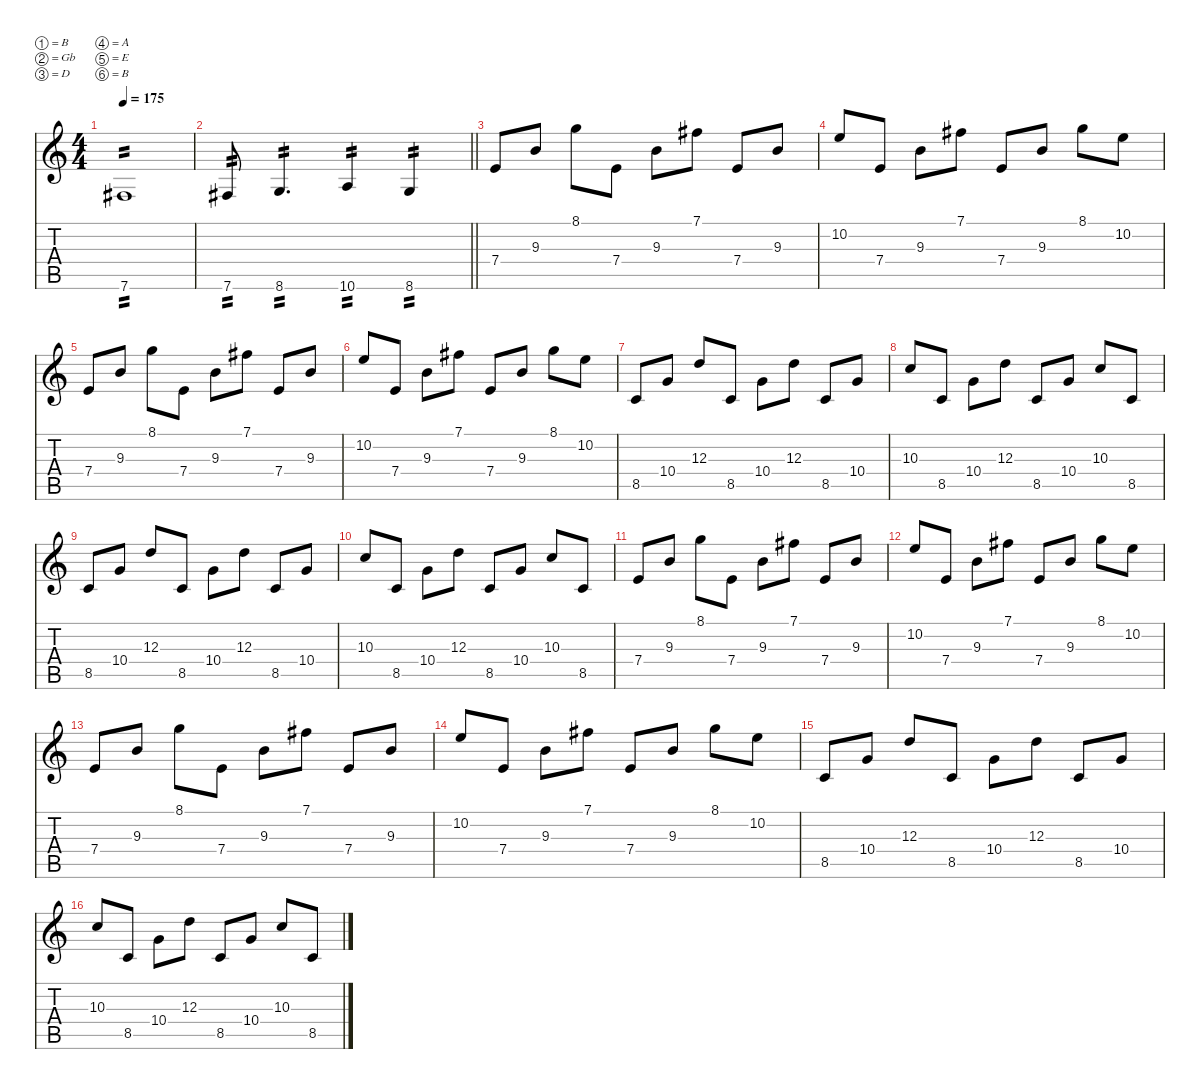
\defaultSystemsLayout 4
\hideDynamics
\bracketExtendMode nobrackets
\singleTrackTrackNamePolicy hidden
\multiTrackTrackNamePolicy hidden
\firstSystemTrackNameMode fullname
\firstSystemTrackNameOrientation horizontal
\otherSystemsTrackNameOrientation horizontal
\track ("Johan Söderberg" "dist.guit.") {defaultSystemsLayout 8 mute instrument distortionguitar}
\staff {score tabs}
\tuning (B3 Gb3 D3 A2 E2 B1)
\ts (4 4)
\tempo 175
\clef g2
\ks c
7.6{acc #}.1{tp 2 dy f beam Up} |
\barLineRight lightlight
7.6{acc #}.8{tp 2 beam Up} 8.6.4{d tp 2 beam Up} 10.6.4{tp 2 beam Up} 8.6.4{tp 2 beam Up} |
7.4.8{beam Up} 9.3.8{beam Up} 8.1.8{beam Down} 7.4.8{beam Down} 9.3.8{beam Down} 7.1{acc #}.8{beam Down} 7.4.8{beam Up} 9.3.8{beam Up} |
10.2.8{beam Up} 7.4.8{beam Up} 9.3.8{beam Down} 7.1{acc #}.8{beam Down} 7.4.8{beam Up} 9.3.8{beam Up} 8.1.8{beam Down} 10.2.8{beam Down} |
7.4.8{beam Up} 9.3.8{beam Up} 8.1.8{beam Down} 7.4.8{beam Down} 9.3.8{beam Down} 7.1{acc #}.8{beam Down} 7.4.8{beam Up} 9.3.8{beam Up} |
10.2.8{beam Up} 7.4.8{beam Up} 9.3.8{beam Down} 7.1{acc #}.8{beam Down} 7.4.8{beam Up} 9.3.8{beam Up} 8.1.8{beam Down} 10.2.8{beam Down} |
8.5.8{beam Up} 10.4.8{beam Up} 12.3.8{beam Up} 8.5.8{beam Up} 10.4.8{beam Down} 12.3.8{beam Down} 8.5.8{beam Up} 10.4.8{beam Up} |
10.3.8{beam Up} 8.5.8{beam Up} 10.4.8{beam Down} 12.3.8{beam Down} 8.5.8{beam Up} 10.4.8{beam Up} 10.3.8{beam Up} 8.5.8{beam Up} |
8.5.8{beam Up} 10.4.8{beam Up} 12.3.8{beam Up} 8.5.8{beam Up} 10.4.8{beam Down} 12.3.8{beam Down} 8.5.8{beam Up} 10.4.8{beam Up} |
10.3.8{beam Up} 8.5.8{beam Up} 10.4.8{beam Down} 12.3.8{beam Down} 8.5.8{beam Up} 10.4.8{beam Up} 10.3.8{beam Up} 8.5.8{beam Up} |
7.4.8{beam Up} 9.3.8{beam Up} 8.1.8{beam Down} 7.4.8{beam Down} 9.3.8{beam Down} 7.1{acc #}.8{beam Down} 7.4.8{beam Up} 9.3.8{beam Up} |
10.2.8{beam Up} 7.4.8{beam Up} 9.3.8{beam Down} 7.1{acc #}.8{beam Down} 7.4.8{beam Up} 9.3.8{beam Up} 8.1.8{beam Down} 10.2.8{beam Down} |
7.4.8{beam Up} 9.3.8{beam Up} 8.1.8{beam Down} 7.4.8{beam Down} 9.3.8{beam Down} 7.1{acc #}.8{beam Down} 7.4.8{beam Up} 9.3.8{beam Up} |
10.2.8{beam Up} 7.4.8{beam Up} 9.3.8{beam Down} 7.1{acc #}.8{beam Down} 7.4.8{beam Up} 9.3.8{beam Up} 8.1.8{beam Down} 10.2.8{beam Down} |
8.5.8{beam Up} 10.4.8{beam Up} 12.3.8{beam Up} 8.5.8{beam Up} 10.4.8{beam Down} 12.3.8{beam Down} 8.5.8{beam Up} 10.4.8{beam Up} |
10.3.8{beam Up} 8.5.8{beam Up} 10.4.8{beam Down} 12.3.8{beam Down} 8.5.8{beam Up} 10.4.8{beam Up} 10.3.8{beam Up} 8.5.8{beam Up}
